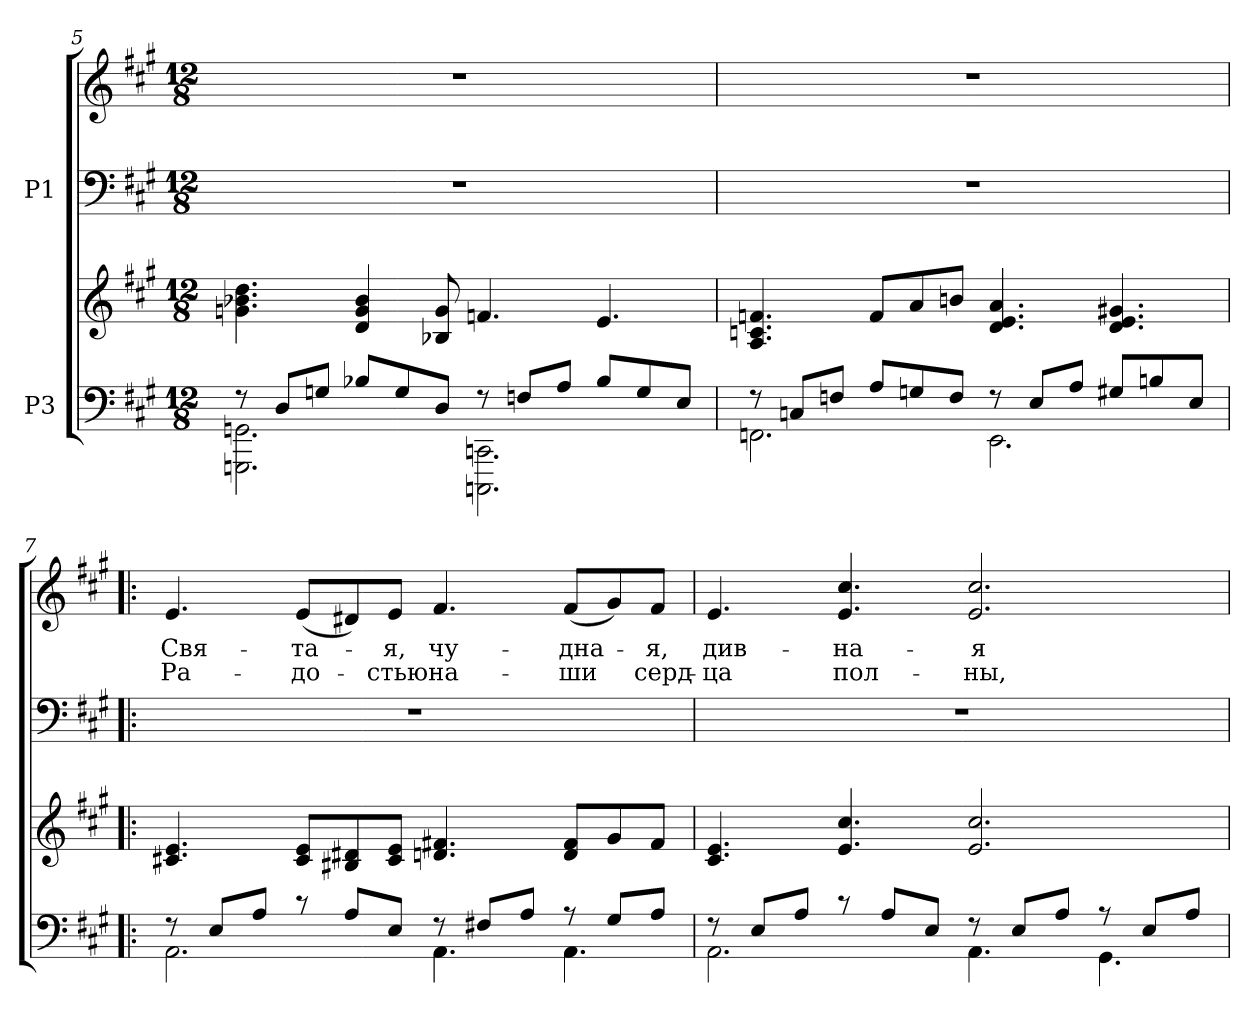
**kern	**kern	**kern	**kern	**text	**text
*part2	*part2	*part1	*part1	*part1	*part1
*staff4	*staff3	*staff2	*staff1	*staff1	*staff1
*I"P3	*	*I"P1	*	*	*
*clefF4	*clefG2	*clefF4	*clefG2	*	*
*k[f#c#g#]	*k[f#c#g#]	*k[f#c#g#]	*k[f#c#g#]	*	*
*A:	*A:	*A:	*A:	*	*
*M12/8	*M12/8	*M12/8	*M12/8	*	*
=5	=5	=5	=5	=5	=5
*^	*	*	*	*	*
!	!	!	!LO:N:vis=1	!LO:N:vis=1	!	!
8r	2.GGGni\ 2.GGni	4.gni\ 4.b-Xi 4.ddi	1.r	1.r	.	.
8Di/L	.	.	.	.	.	.
8Gni/J	.	.	.	.	.	.
8B-Xi/L	.	4di/ 4gi 4b-i	.	.	.	.
8Gi/	.	.	.	.	.	.
8Di/J	.	8B-Xi/ 8gi	.	.	.	.
8r	2.CCCni\ 2.CCni	4.fni/	.	.	.	.
8Fni/L	.	.	.	.	.	.
8Ai/J	.	.	.	.	.	.
8B-i/L	.	4.ei/	.	.	.	.
8Gi/	.	.	.	.	.	.
8Ei/J	.	.	.	.	.	.
!!LO:LB:g=z
=6	=6	=6	=6	=6	=6	=6
!	!	!	!LO:N:vis=1	!LO:N:vis=1	!	!
8r	2.FFni\	4.Ai/ 4.cni 4.fni	1.r	1.r	.	.
8Cni/L	.	.	.	.	.	.
8Fni/J	.	.	.	.	.	.
8Ai/L	.	8fi/L	.	.	.	.
8Gni/	.	8ai/	.	.	.	.
8Fi/J	.	8bni/J	.	.	.	.
8r	2.EEi\	4.di/ 4.ei 4.ai	.	.	.	.
8Ei/L	.	.	.	.	.	.
8Ai/J	.	.	.	.	.	.
8G#Xi/L	.	4.di/ 4.ei 4.g#Xi	.	.	.	.
8Bni/	.	.	.	.	.	.
8Ei/J	.	.	.	.	.	.
=7!|:	=7!|:	=7!|:	=7!|:	=7!|:	=7!|:	=7!|:
!	!	!	!LO:N:vis=1	!	!	!
!	!	!	!	!	!LO:LY:b:color=#000000	!LO:LY:b:color=#000000
8r	2.AAi\	4.c#Xi/ 4.ei	1.r	4.ei/	Свя-	Ра-
8Ei/L	.	.	.	.	.	.
8Ai/J	.	.	.	.	.	.
!	!	!	!	!	!LO:LY:b:color=#000000	!LO:LY:b:color=#000000
8r	.	8c#i/ 8eiL	.	(8ei/L	-та-	-до-
8Ai/L	.	8B#Xi/ 8d#Xi	.	8d#Xi/)	.	.
!	!	!	!	!	!LO:LY:b:color=#000000	!LO:LY:b:color=#000000
8Ei/J	.	8c#i/ 8eiJ	.	8ei/J	-я,	-стью
!	!	!	!	!	!LO:LY:b:color=#000000	!LO:LY:b:color=#000000
8r	4.AAi\	4.dni/ 4.f#Xi	.	4.f#i/	чу-	на-
8F#Xi/L	.	.	.	.	.	.
8Ai/J	.	.	.	.	.	.
!	!	!	!	!	!LO:LY:b:color=#000000	!LO:LY:b:color=#000000
8r	4.AAi\	8di/ 8f#iL	.	(8f#i/L	-дна-	-ши
8G#i/L	.	8g#i/	.	8g#i/)	.	.
!	!	!	!	!	!LO:LY:b:color=#000000	!LO:LY:b:color=#000000
8Ai/J	.	8f#i/J	.	8f#i/J	-я,	серд-
!!LO:LB:g=z
=8	=8	=8	=8	=8	=8	=8
!	!	!	!LO:N:vis=1	!	!	!
!	!	!	!	!	!LO:LY:b:color=#000000	!LO:LY:b:color=#000000
8r	2.AAi\	4.c#i/ 4.ei	1.r	4.ei/	див-	-ца
8Ei/L	.	.	.	.	.	.
8Ai/J	.	.	.	.	.	.
!	!	!	!	!	!LO:LY:b:color=#000000	!LO:LY:b:color=#000000
8r	.	4.ei/ 4.cc#i	.	4.ei/ 4.cc#i	-на-	пол-
8Ai/L	.	.	.	.	.	.
8Ei/J	.	.	.	.	.	.
!	!	!	!	!	!LO:LY:b:color=#000000	!LO:LY:b:color=#000000
8r	4.AAi\	2.ei/ 2.cc#i	.	2.ei/ 2.cc#i	-я	-ны,
8Ei/L	.	.	.	.	.	.
8Ai/J	.	.	.	.	.	.
8r	4.GG#i\	.	.	.	.	.
8Ei/L	.	.	.	.	.	.
8Ai/J	.	.	.	.	.	.
*v	*v	*	*	*	*	*
=	=	=	=	=	=
*-	*-	*-	*-	*-	*-
